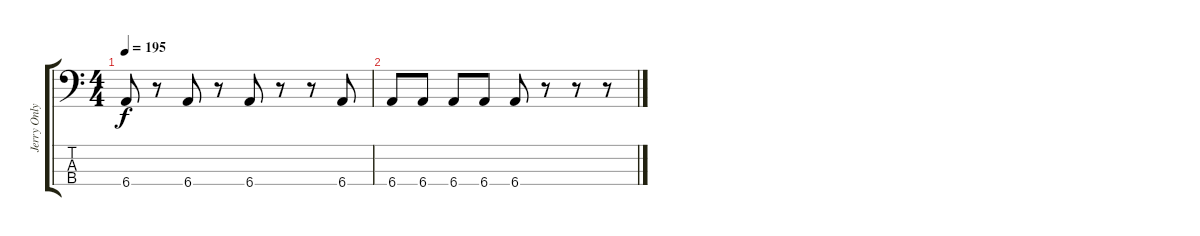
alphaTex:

\track ("Jerry Only" "Jerry Only") {instrument distortionguitar}
\staff {score tabs}
\tuning (Gb2 Db2 Ab1 Eb1) {hide}
\ts (4 4)
\tempo 195
\clef f4
\ks c
6.4.8{dy f} r.8 6.4.8 r.8 6.4.8 r.8 r.8 6.4.8 |
6.4.8 6.4.8 6.4.8 6.4.8 6.4.8 r.8 r.8 r.8
